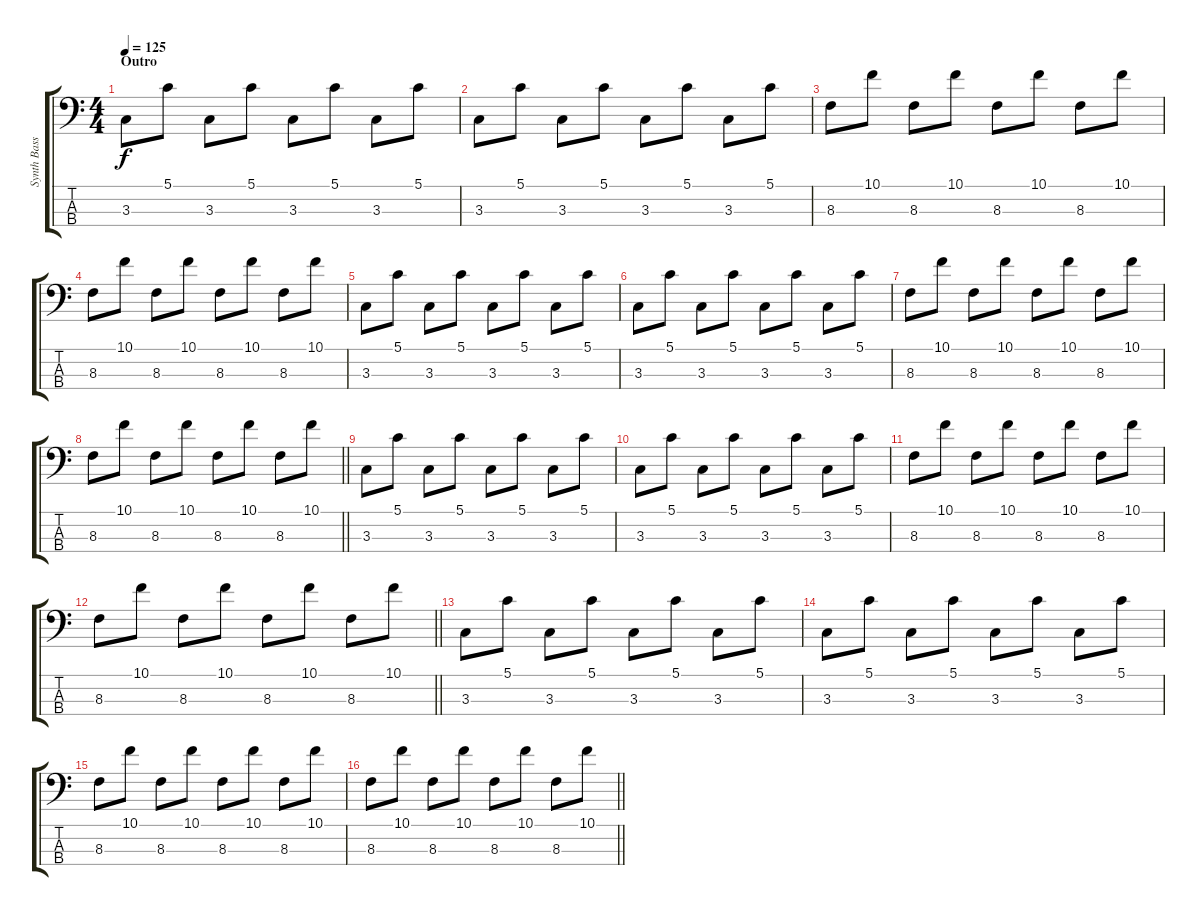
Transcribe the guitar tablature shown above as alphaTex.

\track ("Synth Bass (Gillian Gilbert)" "Synth Bass") {instrument synthbass1}
\staff {score tabs}
\tuning (G2 D2 A1 E1) {hide}
\ts (4 4)
\section ("" "Outro")
\tempo 125
\clef f4
\ks c
3.3.8{dy f} 5.1.8 3.3.8 5.1.8 3.3.8 5.1.8 3.3.8 5.1.8 |
3.3.8 5.1.8 3.3.8 5.1.8 3.3.8 5.1.8 3.3.8 5.1.8 |
8.3.8 10.1.8 8.3.8 10.1.8 8.3.8 10.1.8 8.3.8 10.1.8 |
8.3.8 10.1.8 8.3.8 10.1.8 8.3.8 10.1.8 8.3.8 10.1.8 |
3.3.8 5.1.8 3.3.8 5.1.8 3.3.8 5.1.8 3.3.8 5.1.8 |
3.3.8 5.1.8 3.3.8 5.1.8 3.3.8 5.1.8 3.3.8 5.1.8 |
8.3.8 10.1.8 8.3.8 10.1.8 8.3.8 10.1.8 8.3.8 10.1.8 |
\barLineRight lightlight
8.3.8 10.1.8 8.3.8 10.1.8 8.3.8 10.1.8 8.3.8 10.1.8 |
3.3.8 5.1.8 3.3.8 5.1.8 3.3.8 5.1.8 3.3.8 5.1.8 |
3.3.8 5.1.8 3.3.8 5.1.8 3.3.8 5.1.8 3.3.8 5.1.8 |
8.3.8 10.1.8 8.3.8 10.1.8 8.3.8 10.1.8 8.3.8 10.1.8 |
\barLineRight lightlight
8.3.8 10.1.8 8.3.8 10.1.8 8.3.8 10.1.8 8.3.8 10.1.8 |
3.3.8 5.1.8 3.3.8 5.1.8 3.3.8 5.1.8 3.3.8 5.1.8 |
3.3.8 5.1.8 3.3.8 5.1.8 3.3.8 5.1.8 3.3.8 5.1.8 |
8.3.8 10.1.8 8.3.8 10.1.8 8.3.8 10.1.8 8.3.8 10.1.8 |
\barLineRight lightlight
8.3.8 10.1.8 8.3.8 10.1.8 8.3.8 10.1.8 8.3.8 10.1.8
